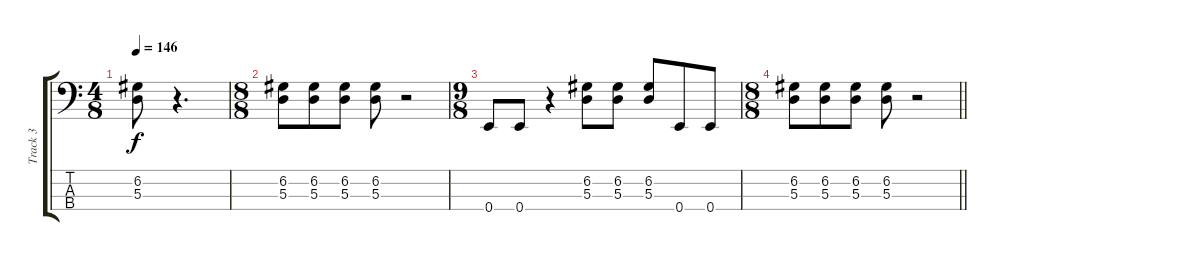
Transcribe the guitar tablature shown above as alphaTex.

\track ("Track 3" "Track 3") {instrument slapbass2}
\staff {score tabs}
\tuning (G2 D2 A1 E1) {hide}
\ts (4 8)
\tempo 146
\clef f4
\ks c
(6.2 5.3).8{dy f} r.4{d} |
\ts (8 8)
(6.2 5.3).8 (6.2 5.3).8 (6.2 5.3).8 (6.2 5.3).8 r.2 |
\ts (9 8)
0.4.8 0.4.8 r.4 (6.2 5.3).8 (6.2 5.3).8 (6.2 5.3).8 0.4.8 0.4.8 |
\ts (8 8)
\barLineRight lightlight
(6.2 5.3).8 (6.2 5.3).8 (6.2 5.3).8 (6.2 5.3).8 r.2
